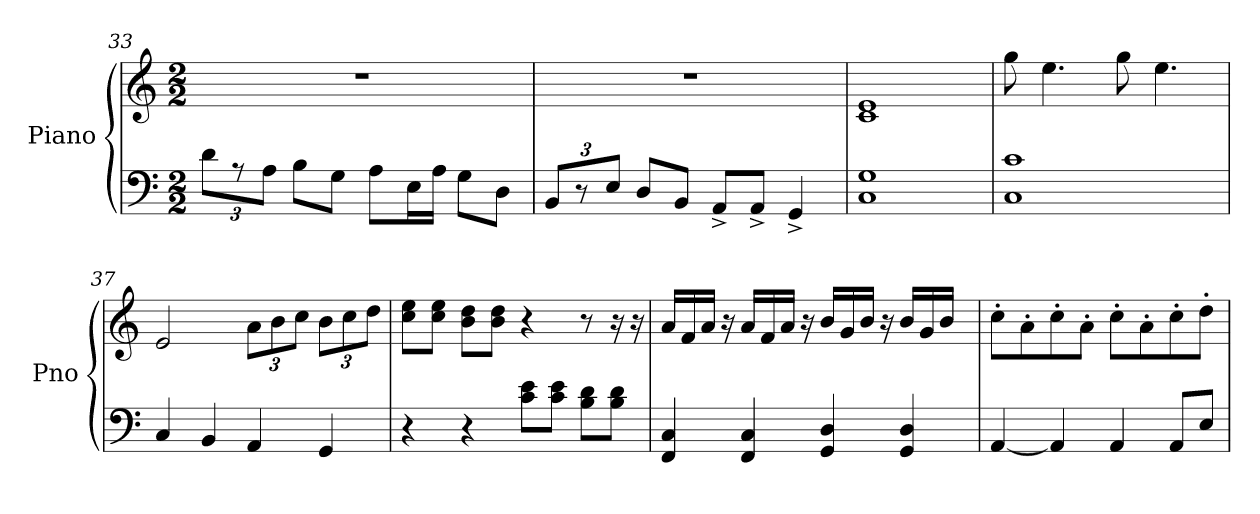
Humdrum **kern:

**kern	**kern
*part1	*part1
*staff2	*staff1
*I"Piano	*
*I'Pno	*
!!LO:LB:g=z
*clefF4	*clefG2
*k[]	*k[]
*C:	*C:
*M2/2	*M2/2
=33	=33
12d\L	1r
12r	.
12A\J	.
8B\L	.
8G\J	.
8A\L	.
16E\L	.
16A\JJ	.
8G\L	.
8D\J	.
=34	=34
12BB/L	1r
12r	.
12E/J	.
8D/L	.
8BB/J	.
8AA^/L	.
8AA^/J	.
4GG^/	.
=35	=35
*^	*
1G	1C	1c 1e
=36	=36	=36
1c	1C	8gg\
.	.	4.ee\
.	.	8gg\
.	.	4.ee\
*v	*v	*
=37	=37
4C/	2e/
4BB/	.
*	*Xbrackettup
4AA/	12a\L
.	12b\
.	12cc\J
4GG/	12b\L
.	12cc\
.	12dd\J
!!LO:LB:g=z
=38	=38
4r	8cc\ 8ee\L
.	8cc\ 8ee\J
4r	8b\ 8dd\L
.	8b\ 8dd\J
8c\ 8e\L	4r
8c\ 8e\J	.
8B\ 8d\L	8r
8B\ 8d\J	16r
.	16r
=39	=39
4FF/ 4C/	16a/LL
.	16f/
.	16a/JJ
.	16r
4FF/ 4C/	16a/LL
.	16f/
.	16a/JJ
.	16r
4GG/ 4D/	16b/LL
.	16g/
.	16b/JJ
.	16r
4GG/ 4D/	16b/LL
.	16g/
.	16b/JJ
.	16ryy
=40	=40
[4AA/	8cc'\L
.	8a'\
4AA/]	8cc'\
.	8a'\J
4AA/	8cc'\L
.	8a'\
8AA/L	8cc'\
8E/J	8dd'\J
=	=
*-	*-
